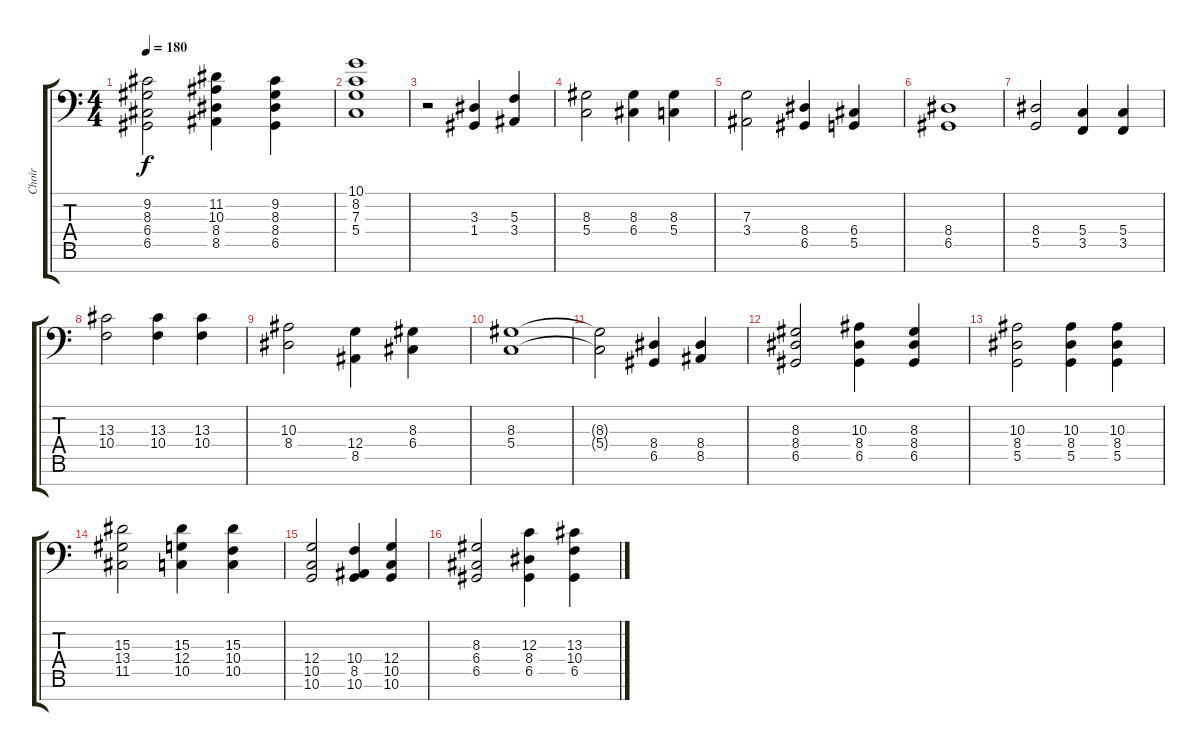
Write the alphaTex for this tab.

\track ("Choir" "Choir") {instrument choiraahs}
\staff {score tabs}
\tuning (A3 E3 C3 G2 D2 A1 E1) {hide}
\ts (4 4)
\tempo 180
\clef f4
\ks c
(9.2 8.3 6.4 6.5).2{dy f} (11.2 10.3 8.4 8.5).4 (9.2 8.3 8.4 6.5).4 |
(10.1 8.2 7.3 5.4).1 |
r.2 (3.3 1.4).4 (5.3 3.4).4 |
(8.3 5.4).2 (8.3 6.4).4 (8.3 5.4).4 |
(7.3 3.4).2 (8.4 6.5).4 (6.4 5.5).4 |
(8.4 6.5).1 |
(8.4 5.5).2 (5.4 3.5).4 (5.4 3.5).4 |
(13.3 10.4).2 (13.3 10.4).4 (13.3 10.4).4 |
(10.3 8.4).2 (12.4 8.5).4 (8.3 6.4).4 |
(8.3 5.4).1 |
(8.3{t} 5.4{t}).2 (8.4 6.5).4 (8.4 8.5).4 |
(8.3 8.4 6.5).2 (10.3 8.4 6.5).4 (8.3 8.4 6.5).4 |
(10.3 8.4 5.5).2 (10.3 8.4 5.5).4 (10.3 8.4 5.5).4 |
(15.3 13.4 11.5).2 (15.3 12.4 10.5).4 (15.3 10.4 10.5).4 |
(12.4 10.5 10.6).2 (10.4 8.5 10.6).4 (12.4 10.5 10.6).4 |
(8.3 6.4 6.5).2 (12.3 8.4 6.5).4 (13.3 10.4 6.5).4
